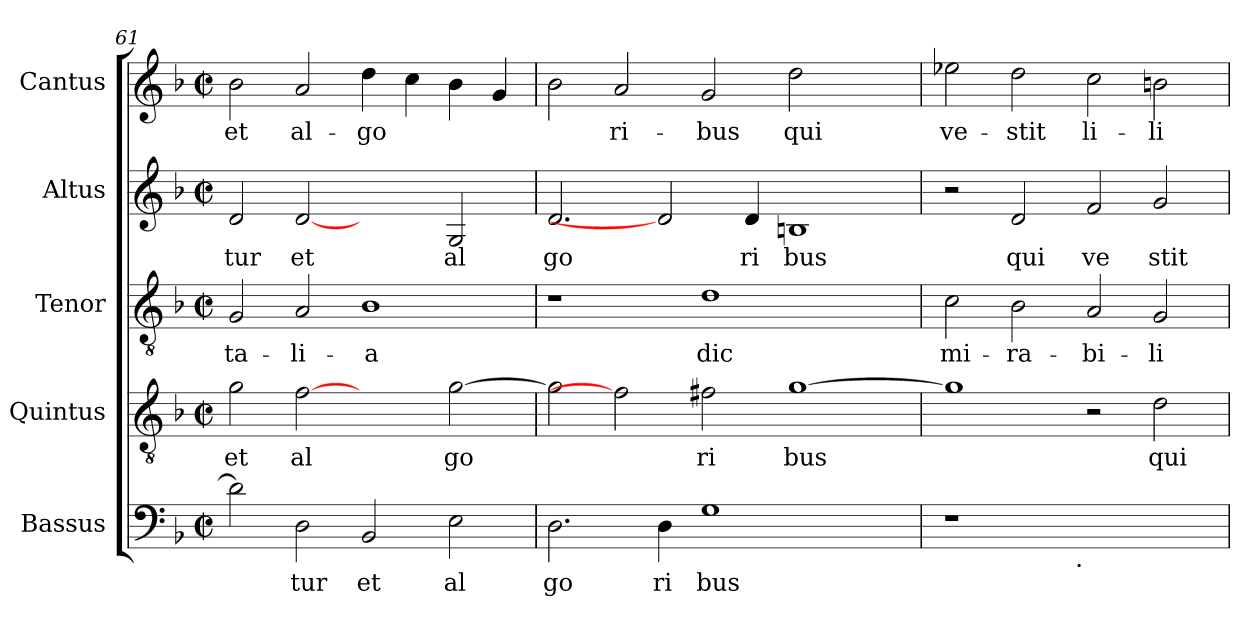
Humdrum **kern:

**kern	**text	**kern	**text	**kern	**text	**kern	**text	**kern	**text
*part5	*part5	*part4	*part4	*part3	*part3	*part2	*part2	*part1	*part1
*staff5	*staff5	*staff4	*staff4	*staff3	*staff3	*staff2	*staff2	*staff1	*staff1
*I"Bassus	*	*I"Quintus	*	*I"Tenor	*	*I"Altus	*	*I"Cantus	*
*clefF4	*	*clefGv2	*	*clefGv2	*	*clefG2	*	*clefG2	*
*k[b-]	*	*k[b-]	*	*k[b-]	*	*k[b-]	*	*k[b-]	*
*F:	*	*F:	*	*F:	*	*F:	*	*F:	*
*M2/2	*	*M2/2	*	*M2/2	*	*M2/2	*	*M2/2	*
*met(c|)	*	*met(c|)	*	*met(c|)	*	*met(c|)	*	*met(c|)	*
=61	=61	=61	=61	=61	=61	=61	=61	=61	=61
!	!LO:LY:b:cj	!	!LO:LY:b:cj	!	!LO:LY:b:cj	!	!LO:LY:b:cj	!	!LO:LY:b:cj
2d\]	.	2g\	et	2G/	ta-	2d/	tur	2b-\	et
!	!LO:LY:b:cj	!	!LO:LY:b:cj	!	!LO:LY:b:cj	!	!LO:LY:b:cj	!	!LO:LY:b:cj
2D\	tur	[2f	al	2A/	-li-	[2d	et	2a/	al-
!	!LO:LY:b:cj	!	!	!	!LO:LY:b:cj	!	!	!	!LO:LY:b:cj
2BB-/	et	2ryy	.	1B-	-a	2ryy	.	4dd\	-go-
!	!	!	!	!	!	!	!	!	!LO:LY:b:cj
.	.	.	.	.	.	.	.	4cc\	--
!	!LO:LY:b:cj	!	!LO:LY:b:cj	!	!	!	!LO:LY:b:cj	!	!LO:LY:b:cj
2E\	al	[>2g\	go	.	.	2G/	al	4b-\	--
!	!	!	!	!	!	!	!	!	!LO:LY:b:cj
.	.	.	.	.	.	.	.	4g/	--
=62	=62	=62	=62	=62	=62	=62	=62	=62	=62
!	!LO:LY:b:cj	!	!LO:LY:b:cj	!	!	!	!LO:LY:b:cj	!	!LO:LY:b:cj
2.D\	go	2g\]	.	1r	.	2.d/	go	2b-\	--
!	!	!	!	!	!	!	!	!	!LO:LY:b:cj
.	.	2f]	.	.	.	.	.	2a/	-ri-
!	!LO:LY:b:cj	!	!	!	!	!	!	!	!
4D\	ri	.	.	.	.	2d]	.	.	.
!	!LO:LY:b:cj	!	!LO:LY:b:cj	!	!LO:LY:b:cj	!	!	!	!LO:LY:b:cj
1G	bus	2f#X\	ri	1d	dic	.	.	2g/	-bus
!	!	!	!	!	!	!	!LO:LY:b:cj	!	!
.	.	.	.	.	.	4d/	ri	.	.
!	!	!	!LO:LY:b:cj	!	!	!	!LO:LY:b:cj	!	!LO:LY:b:cj
.	.	[>1g	bus	.	.	1Bn	bus	2dd\	qui
2ryy	.	.	.	2ryy	.	.	.	2ryy	.
=63	=63	=63	=63	=63	=63	=63	=63	=63	=63
!	!	!	!LO:LY:b:cj	!	!LO:LY:b:cj	!	!	!	!LO:LY:b:cj
*^	*	*	*	*	*	*	*	*	*
1r	2ryy	.	1g]	.	2c\	mi-	2r	.	2ee-X\	ve-
!	!	!	!	!	!	!LO:LY:b:cj	!	!LO:LY:b:cj	!	!LO:LY:b:cj
.	4...ryy	.	.	.	2B-\	-ra-	2d/	qui	2dd\	-stit
!	!LO:TX:b:t=.	!	!	!	!	!	!	!	!	!
.	1ryy	.	.	.	.	.	.	.	.	.
!	!	!	!	!	!	!LO:LY:b:cj	!	!LO:LY:b:cj	!	!LO:LY:b:cj
1ryy	.	.	2r	.	2A/	-bi-	2f/	ve	2cc\	li-
!	!	!	!	!LO:LY:b:cj	!	!LO:LY:b:cj	!	!LO:LY:b:cj	!	!LO:LY:b:cj
.	.	.	2d\	qui	2G/	-li-	2g/	stit	2bn\	-li-
.	32ryy	.	.	.	.	.	.	.	.	.
*v	*v	*	*	*	*	*	*	*	*	*
=	=	=	=	=	=	=	=	=	=
*-	*-	*-	*-	*-	*-	*-	*-	*-	*-
